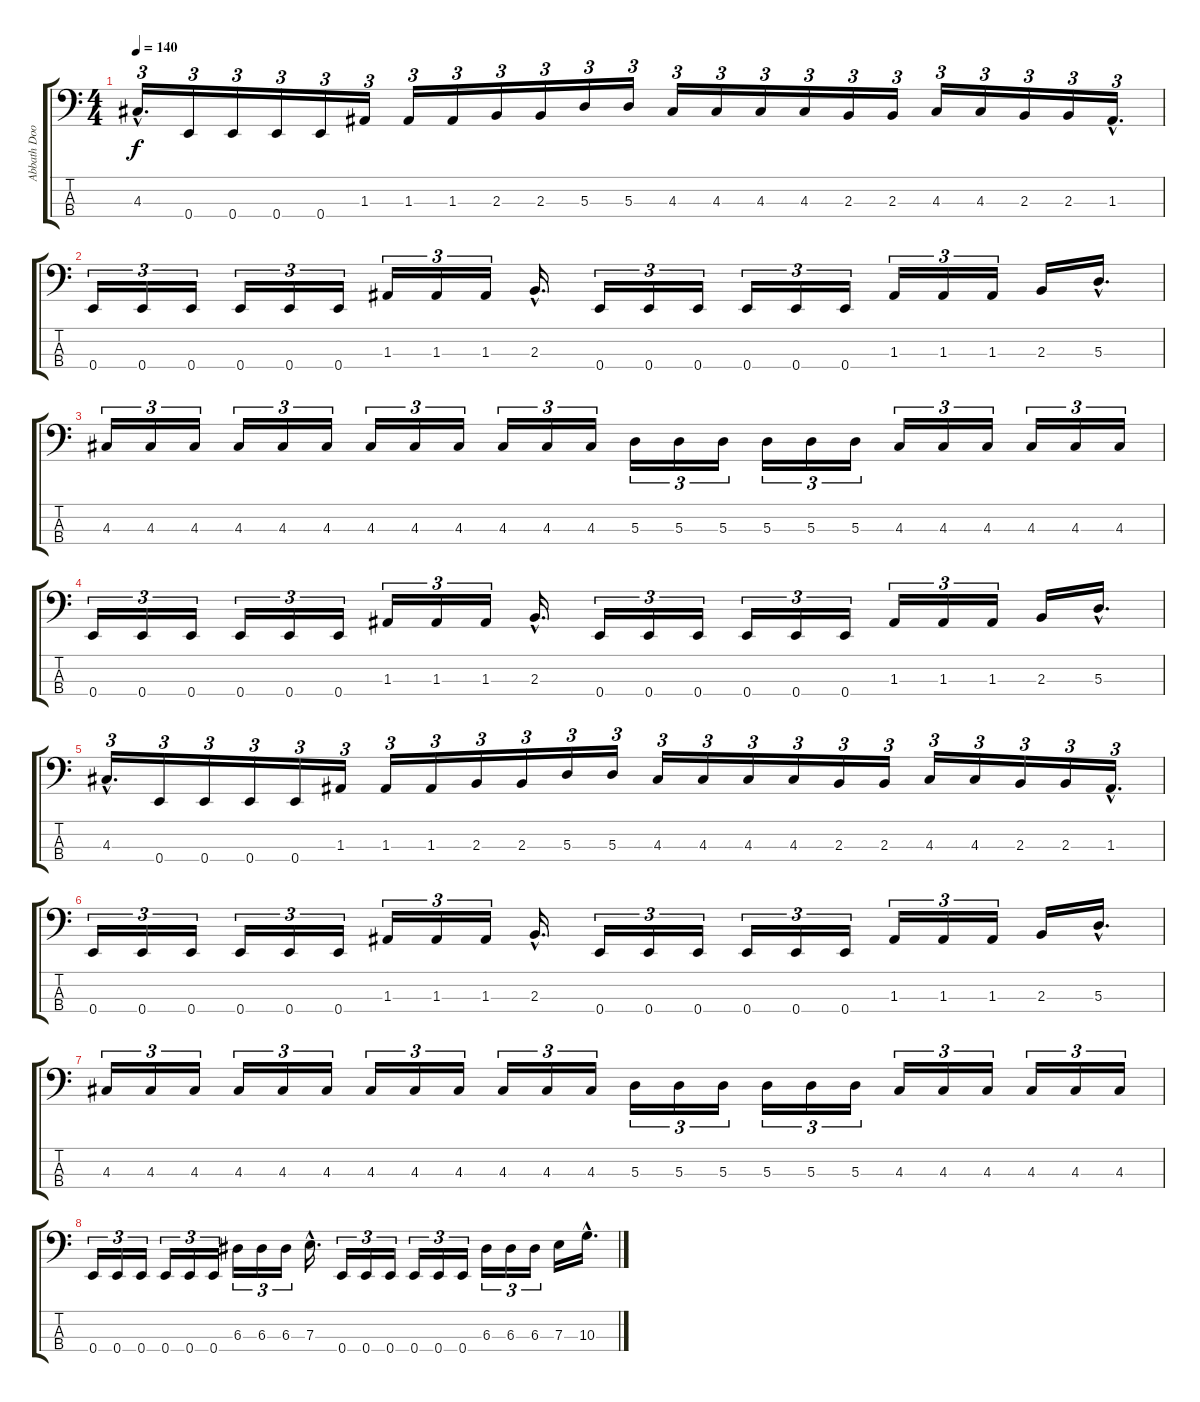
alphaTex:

\track ("Abbath Doom Occulta" "Abbath Doo") {instrument electricbasspick}
\staff {score tabs}
\tuning (G2 D2 A1 E1) {hide}
\ts (4 4)
\tempo 140
\clef f4
\ks c
4.3{hac}.16{d tu (3 2) dy f} 0.4.16{tu (3 2)} 0.4.16{tu (3 2)} 0.4.16{tu (3 2)} 0.4.16{tu (3 2)} 1.3.16{tu (3 2)} 1.3.16{tu (3 2)} 1.3.16{tu (3 2)} 2.3.16{tu (3 2)} 2.3.16{tu (3 2)} 5.3.16{tu (3 2)} 5.3.16{tu (3 2)} 4.3.16{tu (3 2)} 4.3.16{tu (3 2)} 4.3.16{tu (3 2)} 4.3.16{tu (3 2)} 2.3.16{tu (3 2)} 2.3.16{tu (3 2)} 4.3.16{tu (3 2)} 4.3.16{tu (3 2)} 2.3.16{tu (3 2)} 2.3.16{tu (3 2)} 1.3{hac}.16{d tu (3 2)} |
0.4.16{tu (3 2)} 0.4.16{tu (3 2)} 0.4.16{tu (3 2)} 0.4.16{tu (3 2)} 0.4.16{tu (3 2)} 0.4.16{tu (3 2)} 1.3.16{tu (3 2)} 1.3.16{tu (3 2)} 1.3.16{tu (3 2)} 2.3{hac}.16{d} 0.4.16{tu (3 2)} 0.4.16{tu (3 2)} 0.4.16{tu (3 2)} 0.4.16{tu (3 2)} 0.4.16{tu (3 2)} 0.4.16{tu (3 2)} 1.3.16{tu (3 2)} 1.3.16{tu (3 2)} 1.3.16{tu (3 2)} 2.3.16 5.3{hac}.16{d} |
4.3.16{tu (3 2)} 4.3.16{tu (3 2)} 4.3.16{tu (3 2)} 4.3.16{tu (3 2)} 4.3.16{tu (3 2)} 4.3.16{tu (3 2)} 4.3.16{tu (3 2)} 4.3.16{tu (3 2)} 4.3.16{tu (3 2)} 4.3.16{tu (3 2)} 4.3.16{tu (3 2)} 4.3.16{tu (3 2)} 5.3.16{tu (3 2)} 5.3.16{tu (3 2)} 5.3.16{tu (3 2)} 5.3.16{tu (3 2)} 5.3.16{tu (3 2)} 5.3.16{tu (3 2)} 4.3.16{tu (3 2)} 4.3.16{tu (3 2)} 4.3.16{tu (3 2)} 4.3.16{tu (3 2)} 4.3.16{tu (3 2)} 4.3.16{tu (3 2)} |
0.4.16{tu (3 2)} 0.4.16{tu (3 2)} 0.4.16{tu (3 2)} 0.4.16{tu (3 2)} 0.4.16{tu (3 2)} 0.4.16{tu (3 2)} 1.3.16{tu (3 2)} 1.3.16{tu (3 2)} 1.3.16{tu (3 2)} 2.3{hac}.16{d} 0.4.16{tu (3 2)} 0.4.16{tu (3 2)} 0.4.16{tu (3 2)} 0.4.16{tu (3 2)} 0.4.16{tu (3 2)} 0.4.16{tu (3 2)} 1.3.16{tu (3 2)} 1.3.16{tu (3 2)} 1.3.16{tu (3 2)} 2.3.16 5.3{hac}.16{d} |
4.3{hac}.16{d tu (3 2)} 0.4.16{tu (3 2)} 0.4.16{tu (3 2)} 0.4.16{tu (3 2)} 0.4.16{tu (3 2)} 1.3.16{tu (3 2)} 1.3.16{tu (3 2)} 1.3.16{tu (3 2)} 2.3.16{tu (3 2)} 2.3.16{tu (3 2)} 5.3.16{tu (3 2)} 5.3.16{tu (3 2)} 4.3.16{tu (3 2)} 4.3.16{tu (3 2)} 4.3.16{tu (3 2)} 4.3.16{tu (3 2)} 2.3.16{tu (3 2)} 2.3.16{tu (3 2)} 4.3.16{tu (3 2)} 4.3.16{tu (3 2)} 2.3.16{tu (3 2)} 2.3.16{tu (3 2)} 1.3{hac}.16{d tu (3 2)} |
0.4.16{tu (3 2)} 0.4.16{tu (3 2)} 0.4.16{tu (3 2)} 0.4.16{tu (3 2)} 0.4.16{tu (3 2)} 0.4.16{tu (3 2)} 1.3.16{tu (3 2)} 1.3.16{tu (3 2)} 1.3.16{tu (3 2)} 2.3{hac}.16{d} 0.4.16{tu (3 2)} 0.4.16{tu (3 2)} 0.4.16{tu (3 2)} 0.4.16{tu (3 2)} 0.4.16{tu (3 2)} 0.4.16{tu (3 2)} 1.3.16{tu (3 2)} 1.3.16{tu (3 2)} 1.3.16{tu (3 2)} 2.3.16 5.3{hac}.16{d} |
4.3.16{tu (3 2)} 4.3.16{tu (3 2)} 4.3.16{tu (3 2)} 4.3.16{tu (3 2)} 4.3.16{tu (3 2)} 4.3.16{tu (3 2)} 4.3.16{tu (3 2)} 4.3.16{tu (3 2)} 4.3.16{tu (3 2)} 4.3.16{tu (3 2)} 4.3.16{tu (3 2)} 4.3.16{tu (3 2)} 5.3.16{tu (3 2)} 5.3.16{tu (3 2)} 5.3.16{tu (3 2)} 5.3.16{tu (3 2)} 5.3.16{tu (3 2)} 5.3.16{tu (3 2)} 4.3.16{tu (3 2)} 4.3.16{tu (3 2)} 4.3.16{tu (3 2)} 4.3.16{tu (3 2)} 4.3.16{tu (3 2)} 4.3.16{tu (3 2)} |
0.4.16{tu (3 2)} 0.4.16{tu (3 2)} 0.4.16{tu (3 2)} 0.4.16{tu (3 2)} 0.4.16{tu (3 2)} 0.4.16{tu (3 2)} 6.3.16{tu (3 2)} 6.3.16{tu (3 2)} 6.3.16{tu (3 2)} 7.3{hac}.16{d} 0.4.16{tu (3 2)} 0.4.16{tu (3 2)} 0.4.16{tu (3 2)} 0.4.16{tu (3 2)} 0.4.16{tu (3 2)} 0.4.16{tu (3 2)} 6.3.16{tu (3 2)} 6.3.16{tu (3 2)} 6.3.16{tu (3 2)} 7.3.16 10.3{hac}.16{d}
